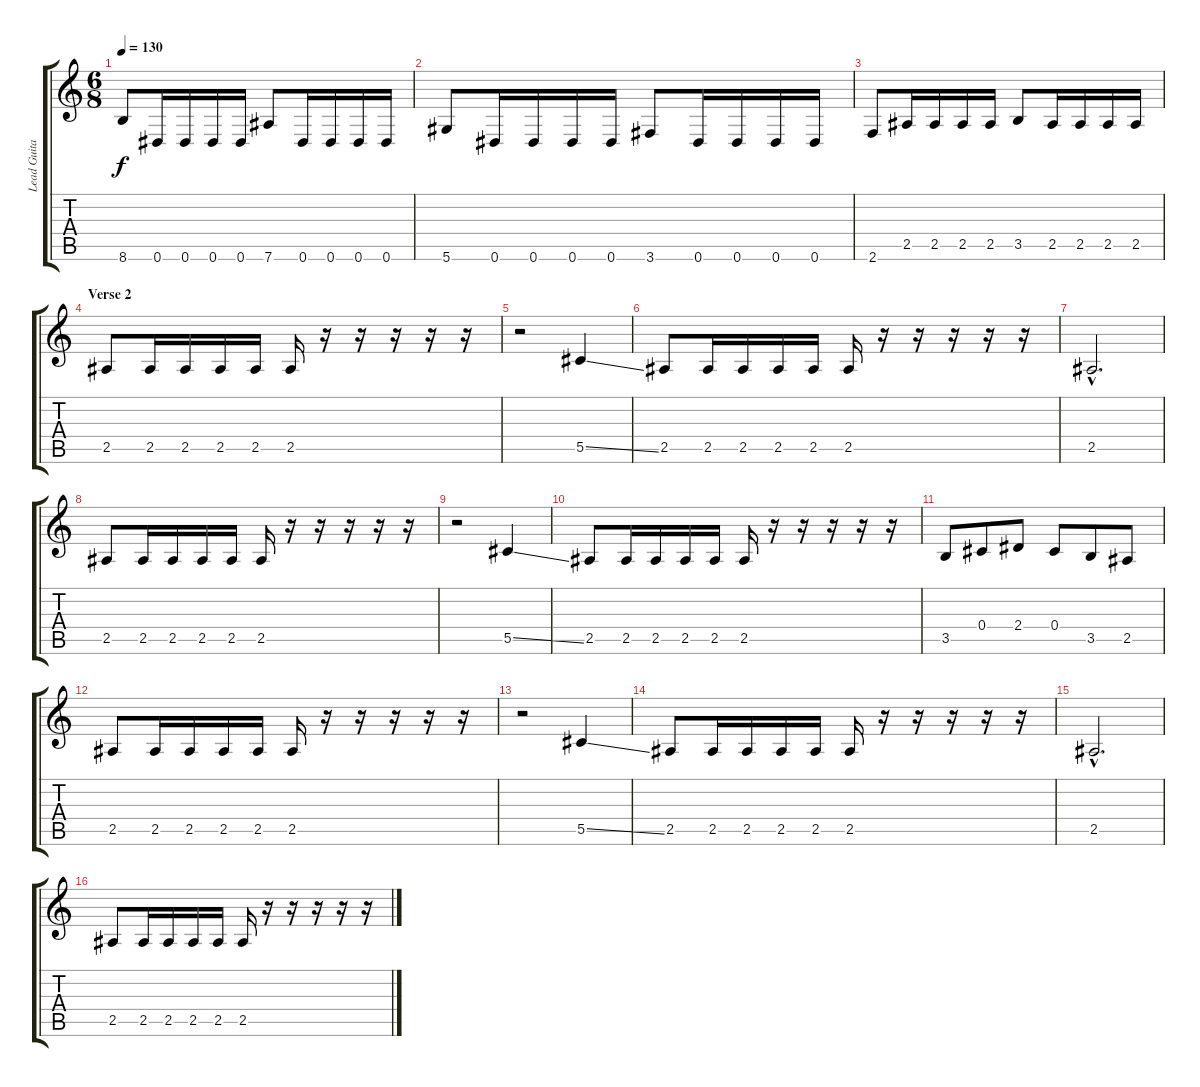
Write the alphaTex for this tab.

\track ("Lead Guitar (Left)" "Lead Guita") {instrument distortionguitar}
\staff {score tabs}
\tuning (Eb4 Bb3 Gb3 Db3 Ab2 Eb2) {hide}
\ts (6 8)
\tempo 130
\clef g2
\ks c
8.6.8{dy f} 0.6.16 0.6.16 0.6.16 0.6.16 7.6.8 0.6.16 0.6.16 0.6.16 0.6.16 |
5.6.8 0.6.16 0.6.16 0.6.16 0.6.16 3.6.8 0.6.16 0.6.16 0.6.16 0.6.16 |
2.6.8 2.5.16 2.5.16 2.5.16 2.5.16 3.5.8 2.5.16 2.5.16 2.5.16 2.5.16 |
\section ("" "Verse 2")
2.5.8 2.5.16 2.5.16 2.5.16 2.5.16 2.5.16 r.16 r.16 r.16 r.16 r.16 |
r.2 5.5{ss}.4 |
2.5.8 2.5.16 2.5.16 2.5.16 2.5.16 2.5.16 r.16 r.16 r.16 r.16 r.16 |
2.5{hac}.2{d} |
2.5.8 2.5.16 2.5.16 2.5.16 2.5.16 2.5.16 r.16 r.16 r.16 r.16 r.16 |
r.2 5.5{ss}.4 |
2.5.8 2.5.16 2.5.16 2.5.16 2.5.16 2.5.16 r.16 r.16 r.16 r.16 r.16 |
3.5.8 0.4.8 2.4.8 0.4.8 3.5.8 2.5.8 |
2.5.8 2.5.16 2.5.16 2.5.16 2.5.16 2.5.16 r.16 r.16 r.16 r.16 r.16 |
r.2 5.5{ss}.4 |
2.5.8 2.5.16 2.5.16 2.5.16 2.5.16 2.5.16 r.16 r.16 r.16 r.16 r.16 |
2.5{hac}.2{d} |
2.5.8 2.5.16 2.5.16 2.5.16 2.5.16 2.5.16 r.16 r.16 r.16 r.16 r.16
